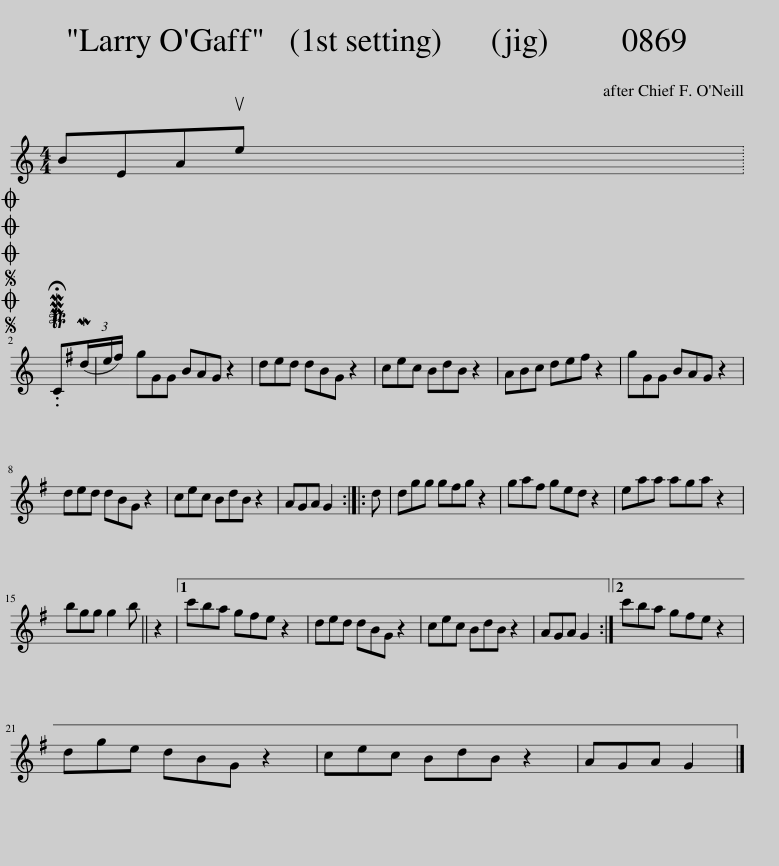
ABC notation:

X:1
L:1/8
M:4/4
I:linebreak $
K:C
V:1 treble
V:1
 BEAue x2002 |$SOSOOO .!fermata!PMTC(3(Md/e/^f/) | gGG BAG z2 | ded dBG z2 | cec BdB z2 | %5
 ABc de^f z2 | gGG BAG z2 |$ ded dBG z2 | cec BdB z2 | AGA G2 :: %10
 d | dgg g^fg z2 | ga^f ged z2 | eaa aga z2 |$ bgg g2 b z2 |1 %15
 c'ba g^fe z2 | ded dBG z2 | cec BdB z2 | AGA G2 :|2 c'ba g^fe z2 |$ %20
 dge dBG z2 | cec BdB z2 | AGA G2 |] %23
